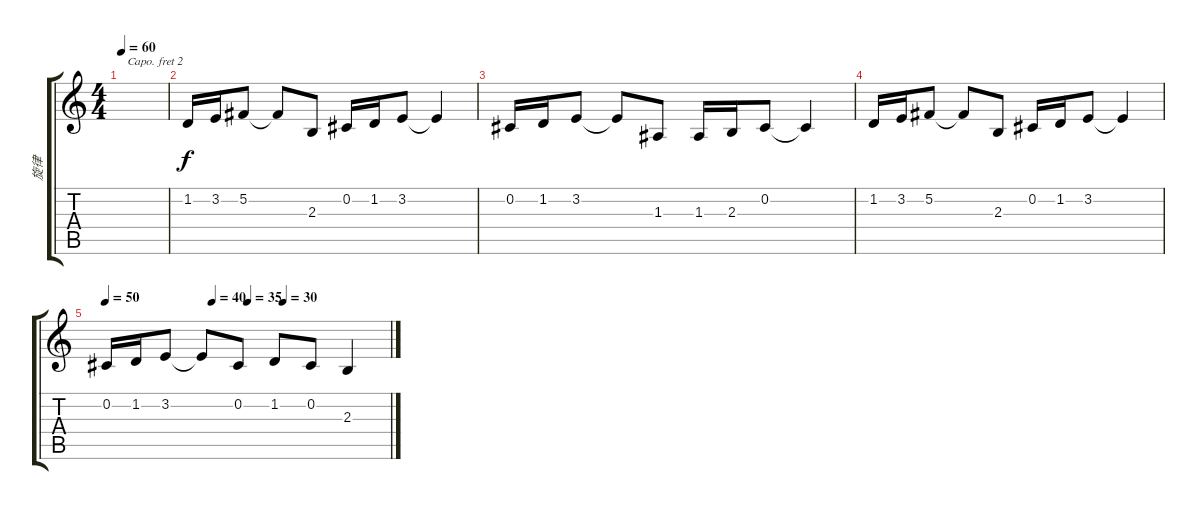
\track ("旋律" "旋律") {instrument acousticgrandpiano}
\staff {score tabs}
\capo 2
\tuning (E4 B3 G3 D3 A2 E2) {hide}
\ts (4 4)
\tempo 60
\clef g2
\ks c
|
1.2.16 3.2.16 5.2.8 5.2{t}.8 2.3.8 0.2.16 1.2.16 3.2.8 3.2{t}.4 |
0.2.16 1.2.16 3.2.8 3.2{t}.8 1.3.8 1.3.16 2.3.16 0.2.8 0.2{t}.4 |
1.2.16 3.2.16 5.2.8 5.2{t}.8 2.3.8 0.2.16 1.2.16 3.2.8 3.2{t}.4 |
\tempo 50
\tempo (40 0.375)
\tempo (35 0.5)
\tempo (30 0.625)
0.2.16{txt ""} 1.2.16 3.2.8 3.2{t}.8 0.2.8 1.2.8 0.2.8 2.3.4
